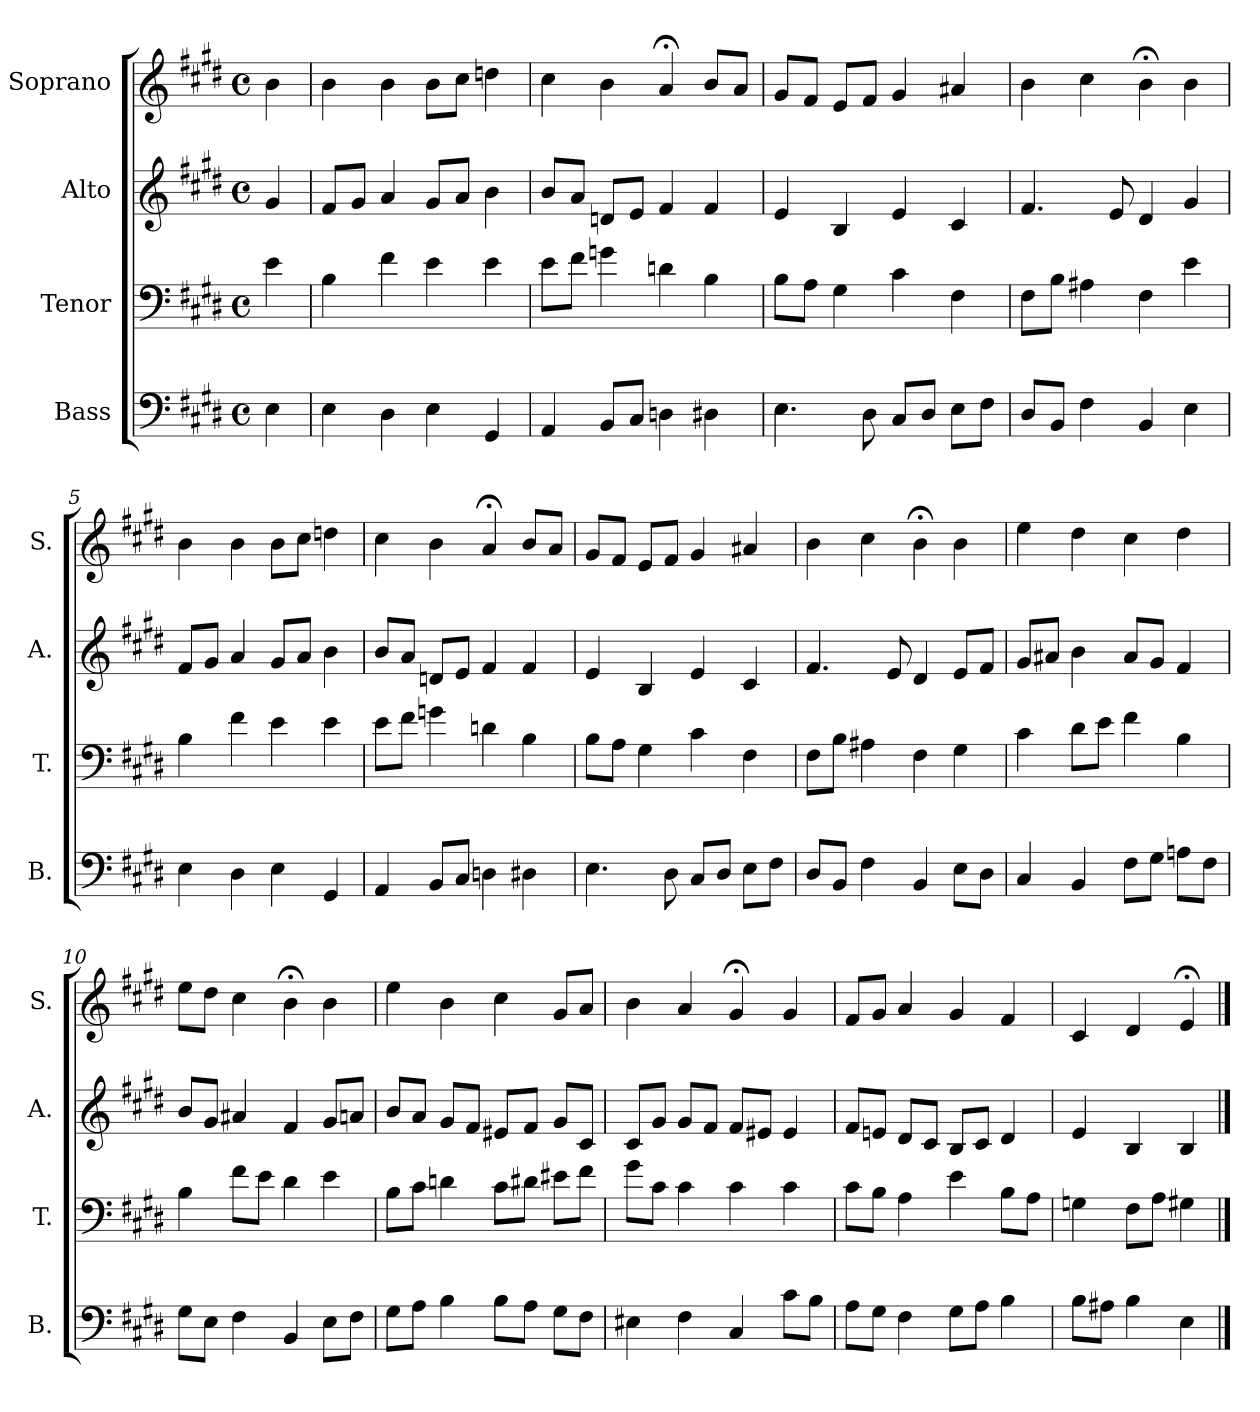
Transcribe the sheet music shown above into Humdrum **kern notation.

**kern	**kern	**kern	**kern
*part4	*part3	*part2	*part1
*staff4	*staff3	*staff2	*staff1
*I"Bass	*I"Tenor	*I"Alto	*I"Soprano
*I'B.	*I'T.	*I'A.	*I'S.
*clefF4	*clefF4	*clefG2	*clefG2
*k[f#c#g#d#]	*k[f#c#g#d#]	*k[f#c#g#d#]	*k[f#c#g#d#]
*E:	*E:	*E:	*E:
*M4/4	*M4/4	*M4/4	*M4/4
*met(c)	*met(c)	*met(c)	*met(c)
=	=	=	=
4E\	4e\	4g#/	4b\
=1	=1	=1	=1
4E\	4B\	8f#/L	4b\
.	.	8g#/J	.
4D#\	4f#\	4a/	4b\
4E\	4e\	8g#/L	8b\L
.	.	8a/J	8cc#\J
4GG#/	4e\	4b\	4ddn\
=2	=2	=2	=2
4AA/	8e\L	8b/L	4cc#\
.	8f#\J	8a/J	.
8BB/L	4gn\	8dn/L	4b\
8C#/J	.	8e/J	.
4Dn\	4dn\	4f#/	4a;</
4D#X\	4B\	4f#/	8b/L
.	.	.	8a/J
=3	=3	=3	=3
4.E\	8B\L	4e/	8g#/L
.	8A\J	.	8f#/J
.	4G#\	4B/	8e/L
8D#\	.	.	8f#/J
8C#/L	4c#\	4e/	4g#/
8D#/J	.	.	.
8E\L	4F#\	4c#/	4a#X/
8F#\J	.	.	.
!!LO:LB:g=z
=4	=4	=4	=4
8D#/L	8F#\L	4.f#/	4b\
8BB/J	8B\J	.	.
4F#\	4A#X\	.	4cc#\
.	.	8e/	.
4BB/	4F#\	4d#/	4b;<\
4E\	4e\	4g#/	4b\
=5	=5	=5	=5
4E\	4B\	8f#/L	4b\
.	.	8g#/J	.
4D#\	4f#\	4a/	4b\
4E\	4e\	8g#/L	8b\L
.	.	8a/J	8cc#\J
4GG#/	4e\	4b\	4ddn\
=6	=6	=6	=6
4AA/	8e\L	8b/L	4cc#\
.	8f#\J	8a/J	.
8BB/L	4gn\	8dn/L	4b\
8C#/J	.	8e/J	.
4Dn\	4dn\	4f#/	4a;</
4D#X\	4B\	4f#/	8b/L
.	.	.	8a/J
=7	=7	=7	=7
4.E\	8B\L	4e/	8g#/L
.	8A\J	.	8f#/J
.	4G#\	4B/	8e/L
8D#\	.	.	8f#/J
8C#/L	4c#\	4e/	4g#/
8D#/J	.	.	.
8E\L	4F#\	4c#/	4a#X/
8F#\J	.	.	.
!!LO:LB:g=z
=8	=8	=8	=8
8D#/L	8F#\L	4.f#/	4b\
8BB/J	8B\J	.	.
4F#\	4A#X\	.	4cc#\
.	.	8e/	.
4BB/	4F#\	4d#/	4b;<\
8E\L	4G#\	8e/L	4b\
8D#\J	.	8f#/J	.
=9	=9	=9	=9
4C#/	4c#\	8g#/L	4ee\
.	.	8a#X/J	.
4BB/	8d#\L	4b\	4dd#\
.	8e\J	.	.
8F#\L	4f#\	8a#/L	4cc#\
8G#\J	.	8g#/J	.
8An\L	4B\	4f#/	4dd#\
8F#\J	.	.	.
=10	=10	=10	=10
8G#\L	4B\	8b/L	8ee\L
8E\J	.	8g#/J	8dd#\J
4F#\	8f#\L	4a#X/	4cc#\
.	8e\J	.	.
4BB/	4d#\	4f#/	4b;<\
8E\L	4e\	8g#/L	4b\
8F#\J	.	8an/J	.
!!LO:LB:g=z
=11	=11	=11	=11
8G#\L	8B\L	8b/L	4ee\
8A\J	8c#\J	8a/J	.
4B\	4dn\	8g#/L	4b\
.	.	8f#/J	.
8B\L	8c#\L	8e#X/L	4cc#\
8A\J	8d#X\J	8f#/J	.
8G#\L	8e#X\L	8g#/L	8g#/L
8F#\J	8f#\J	8c#/J	8a/J
=12	=12	=12	=12
4E#X\	8g#\L	8c#/L	4b\
.	8c#\J	8g#/J	.
4F#\	4c#\	8g#/L	4a/
.	.	8f#/J	.
4C#/	4c#\	8f#/L	4g#;</
.	.	8e#X/J	.
8c#\L	4c#\	4e#/	4g#/
8B\J	.	.	.
=13	=13	=13	=13
8A\L	8c#\L	8f#/L	8f#/L
8G#\J	8B\J	8en/J	8g#/J
4F#\	4A\	8d#/L	4a/
.	.	8c#/J	.
8G#\L	4e\	8B/L	4g#/
8A\J	.	8c#/J	.
4B\	8B\L	4d#/	4f#/
.	8A\J	.	.
=14	=14	=14	=14
8B\L	4Gn\	4e/	4c#/
8A#X\J	.	.	.
4B\	8F#\L	4B/	4d#/
.	8A\J	.	.
4E\	4G#X\	4B/	4e;</
==	==	==	==
*-	*-	*-	*-
